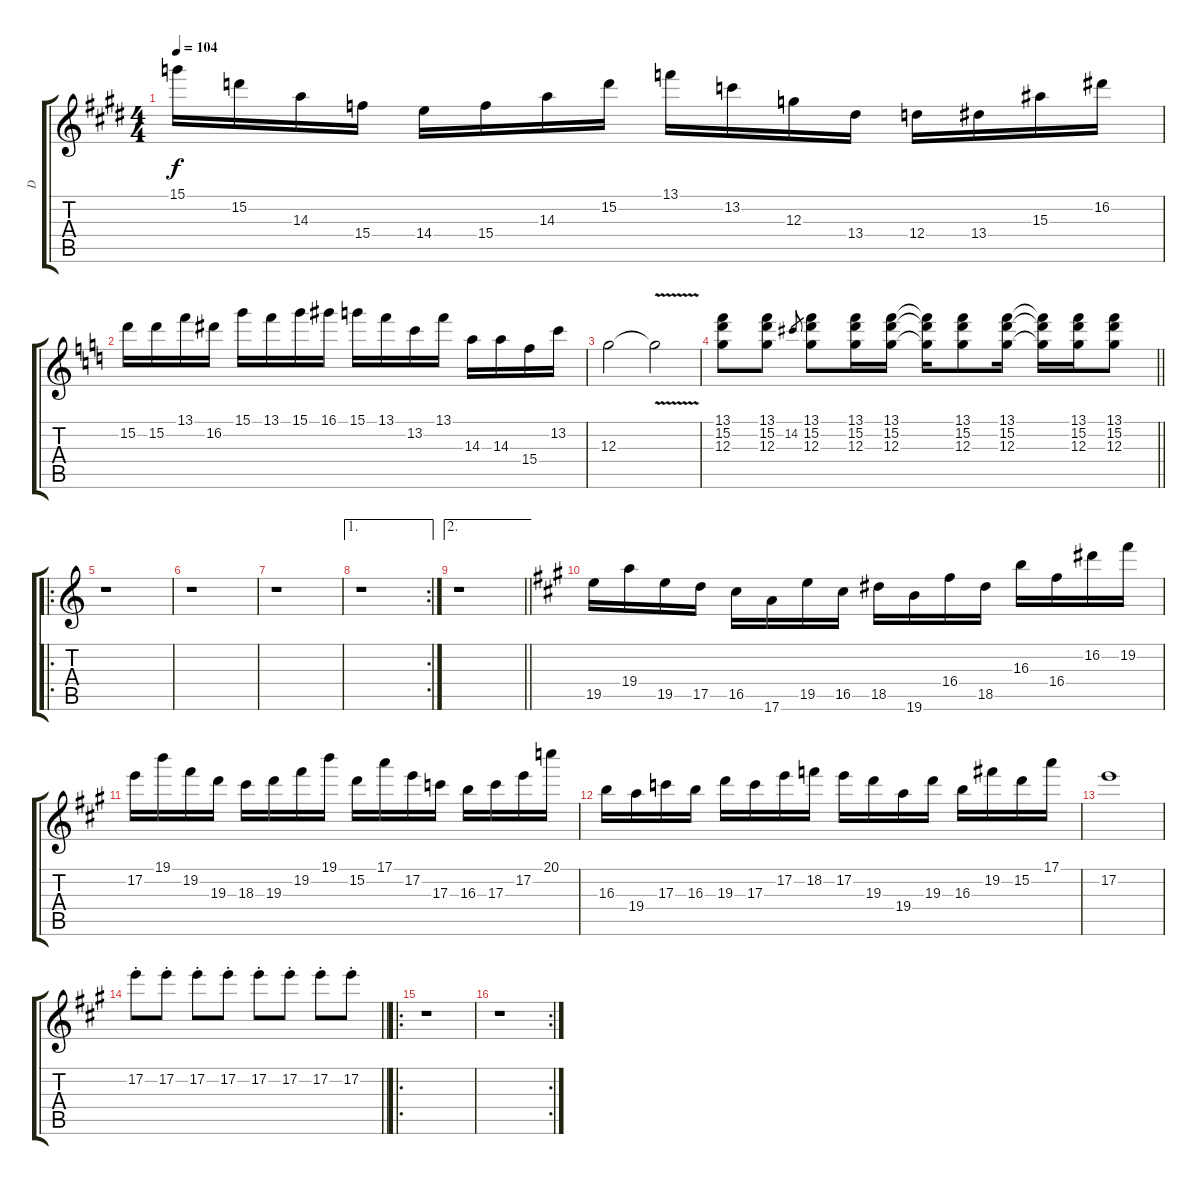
\track ("D" "D") {instrument electricguitarjazz}
\staff {score tabs}
\tuning (E4 B3 G3 D3 A2 E2) {hide}
\ts (4 4)
\tempo 104
\clef g2
\ks e
15.1.16{dy f} 15.2.16 14.3.16 15.4.16 14.4.16 15.4.16 14.3.16 15.2.16 13.1.16 13.2.16 12.3.16 13.4.16 12.4.16 13.4.16 15.3.16 16.2.16 |
\ks c
15.2.16 15.2.16 13.1.16 16.2.16 15.1.16 13.1.16 15.1.16 16.1.16 15.1.16 13.1.16 13.2.16 13.1.16 14.3.16 14.3.16 15.4.16 13.2.16 |
12.3.2 12.3{v t}.2 |
\barLineRight lightlight
(13.1 15.2 12.3).8 (13.1 15.2 12.3).8 14.2.8{gr} (13.1 15.2 12.3).8 (13.1 15.2 12.3).16 (13.1 15.2 12.3).16 (13.1{t} 15.2{t} 12.3{t}).16 (13.1 15.2 12.3).8 (13.1 15.2 12.3).16 (13.1{t} 15.2{t} 12.3{t}).16 (13.1 15.2 12.3).16 (13.1 15.2 12.3).8 |
\ro
r.1 |
r.1 |
r.1 |
\ae 1
\rc 2
r.1 |
\ae 2
\barLineRight lightlight
r.1 |
\ks a
19.5.16 19.4.16 19.5.16 17.5.16 16.5.16 17.6.16 19.5.16 16.5.16 18.5.16 19.6.16 16.4.16 18.5.16 16.3.16 16.4.16 16.2.16 19.2.16 |
17.2.16 19.1.16 19.2.16 19.3.16 18.3.16 19.3.16 19.2.16 19.1.16 15.2.16 17.1.16 17.2.16 17.3.16 16.3.16 17.3.16 17.2.16 20.1.16 |
16.3.16 19.4.16 17.3.16 16.3.16 19.3.16 17.3.16 17.2.16 18.2.16 17.2.16 19.3.16 19.4.16 19.3.16 16.3.16 19.2.16 15.2.16 17.1.16 |
17.2.1 |
\barLineRight lightlight
17.2{st}.8 17.2{st}.8 17.2{st}.8 17.2{st}.8 17.2{st}.8 17.2{st}.8 17.2{st}.8 17.2{st}.8 |
\ro
r.1 |
\rc 2
r.1
